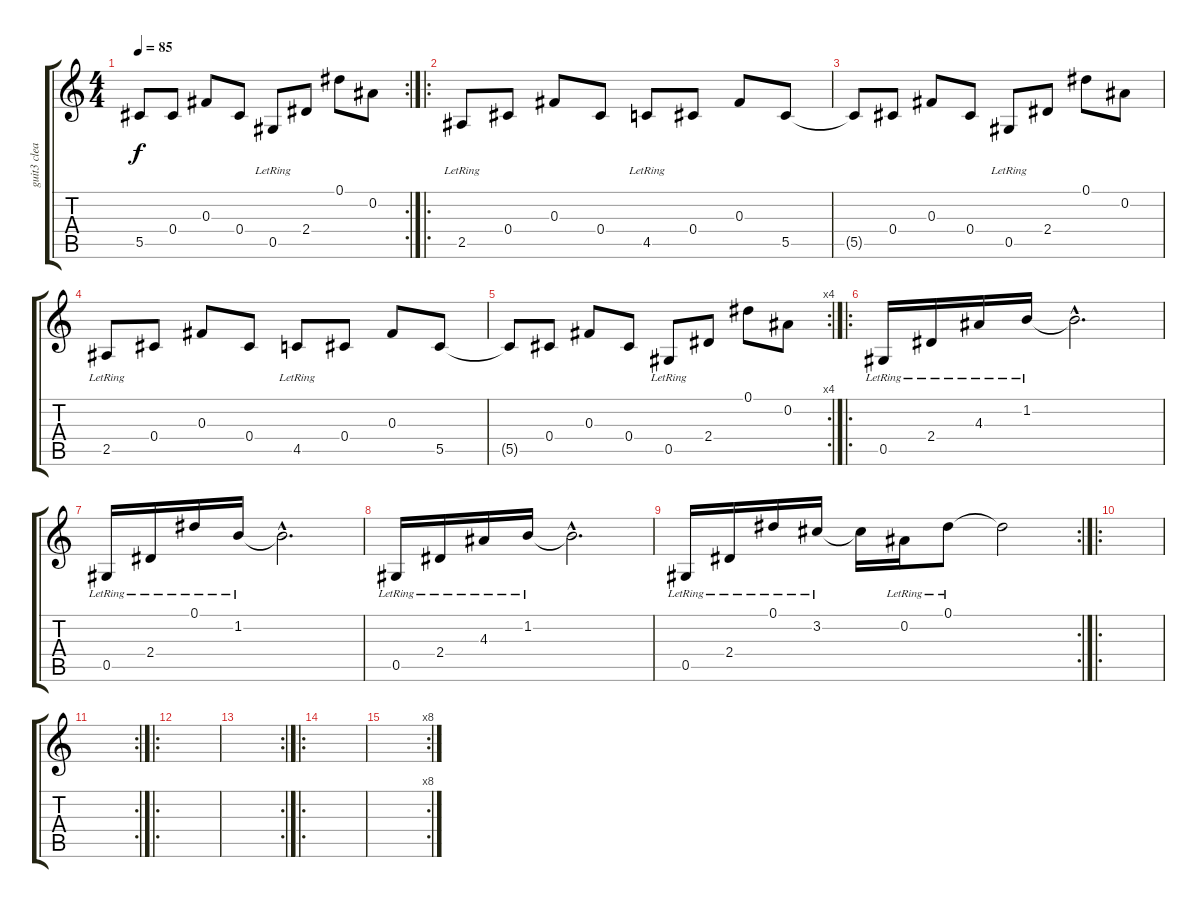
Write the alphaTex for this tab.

\track ("guit3 clean rythm" "guit3 clea") {instrument electricguitarclean}
\staff {score tabs}
\tuning (Eb4 Bb3 Gb3 Db3 Ab2 Eb2) {hide}
\rc 2
\ts (4 4)
\tempo 85
\clef g2
\ks c
5.5{t}.8{dy f} 0.4.8 0.3.8 0.4.8 0.5{lr}.8 2.4.8 0.1.8 0.2.8 |
\ro
2.5{lr}.8 0.4.8 0.3.8 0.4.8 4.5{lr}.8 0.4.8 0.3.8 5.5.8 |
5.5{t}.8 0.4.8 0.3.8 0.4.8 0.5{lr}.8 2.4.8 0.1.8 0.2.8 |
2.5{lr}.8 0.4.8 0.3.8 0.4.8 4.5{lr}.8 0.4.8 0.3.8 5.5.8 |
\rc 4
5.5{t}.8 0.4.8 0.3.8 0.4.8 0.5{lr}.8 2.4.8 0.1.8 0.2.8 |
\ro
0.5{lr}.16 2.4{lr}.16 4.3{lr}.16 1.2{lr}.16 1.2{hac t}.2{d} |
0.5{lr}.16 2.4{lr}.16 0.1{lr}.16 1.2{lr}.16 1.2{hac t}.2{d} |
0.5{lr}.16 2.4{lr}.16 4.3{lr}.16 1.2{lr}.16 1.2{hac t}.2{d} |
\rc 2
0.5{lr}.16 2.4{lr}.16 0.1{lr}.16 3.2{lr}.16 3.2{t}.16 0.2{lr}.16 0.1{lr}.8 0.1{t}.2 |
\ro
|
\rc 2
|
\ro
|
\rc 2
|
\ro
|
\rc 8
